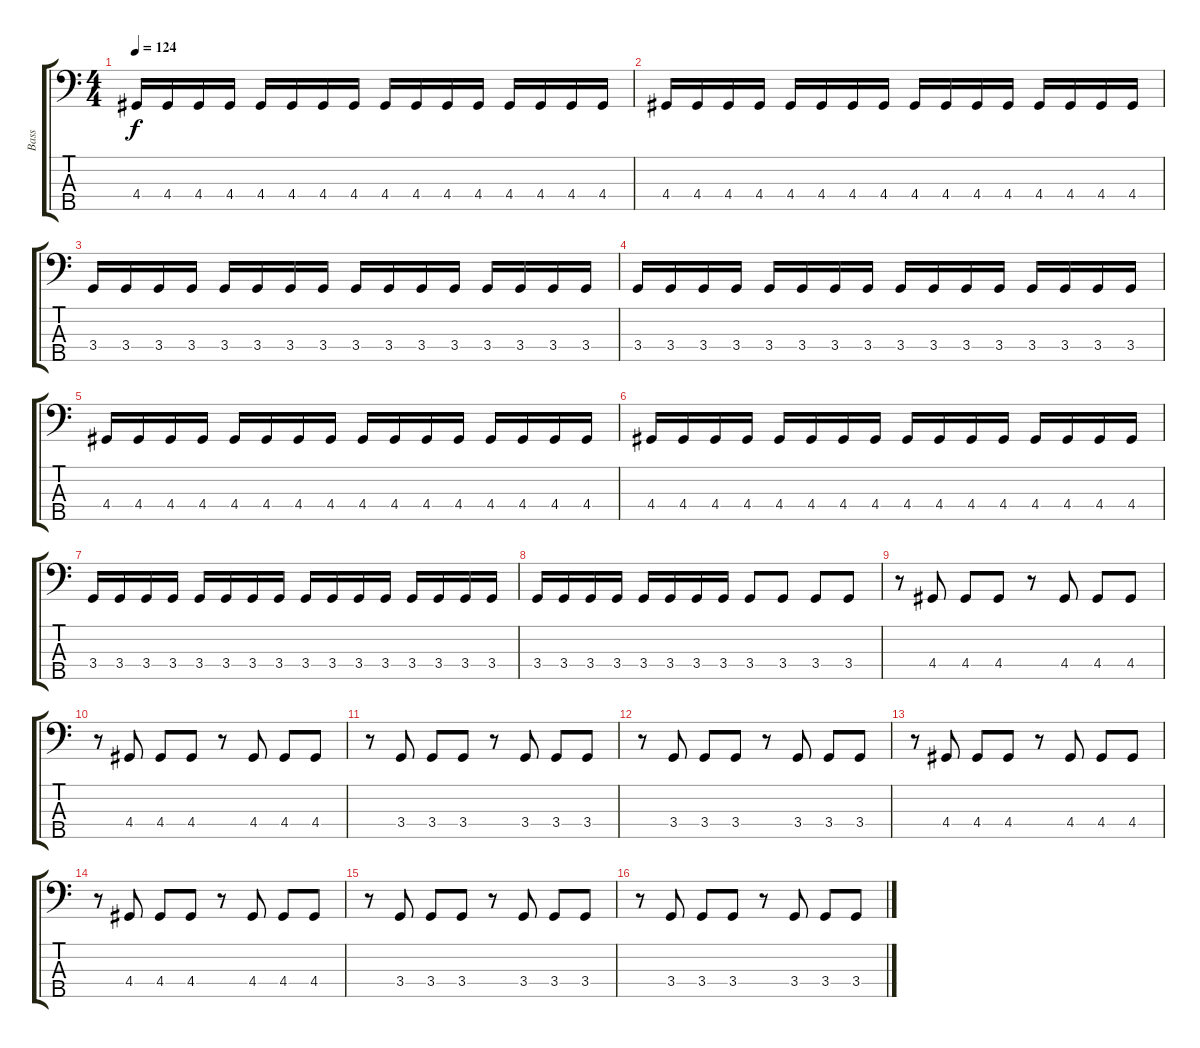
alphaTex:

\track ("Bass" "Bass") {instrument electricbassfinger}
\staff {score tabs}
\tuning (G2 D2 A1 E1 B0) {hide}
\ts (4 4)
\tempo 124
\clef f4
\ks c
4.4.16{dy f} 4.4.16 4.4.16 4.4.16 4.4.16 4.4.16 4.4.16 4.4.16 4.4.16 4.4.16 4.4.16 4.4.16 4.4.16 4.4.16 4.4.16 4.4.16 |
4.4.16 4.4.16 4.4.16 4.4.16 4.4.16 4.4.16 4.4.16 4.4.16 4.4.16 4.4.16 4.4.16 4.4.16 4.4.16 4.4.16 4.4.16 4.4.16 |
3.4.16 3.4.16 3.4.16 3.4.16 3.4.16 3.4.16 3.4.16 3.4.16 3.4.16 3.4.16 3.4.16 3.4.16 3.4.16 3.4.16 3.4.16 3.4.16 |
3.4.16 3.4.16 3.4.16 3.4.16 3.4.16 3.4.16 3.4.16 3.4.16 3.4.16 3.4.16 3.4.16 3.4.16 3.4.16 3.4.16 3.4.16 3.4.16 |
4.4.16 4.4.16 4.4.16 4.4.16 4.4.16 4.4.16 4.4.16 4.4.16 4.4.16 4.4.16 4.4.16 4.4.16 4.4.16 4.4.16 4.4.16 4.4.16 |
4.4.16 4.4.16 4.4.16 4.4.16 4.4.16 4.4.16 4.4.16 4.4.16 4.4.16 4.4.16 4.4.16 4.4.16 4.4.16 4.4.16 4.4.16 4.4.16 |
3.4.16 3.4.16 3.4.16 3.4.16 3.4.16 3.4.16 3.4.16 3.4.16 3.4.16 3.4.16 3.4.16 3.4.16 3.4.16 3.4.16 3.4.16 3.4.16 |
3.4.16 3.4.16 3.4.16 3.4.16 3.4.16 3.4.16 3.4.16 3.4.16 3.4.8 3.4.8 3.4.8 3.4.8 |
r.8 4.4.8 4.4.8 4.4.8 r.8 4.4.8 4.4.8 4.4.8 |
r.8 4.4.8 4.4.8 4.4.8 r.8 4.4.8 4.4.8 4.4.8 |
r.8 3.4.8 3.4.8 3.4.8 r.8 3.4.8 3.4.8 3.4.8 |
r.8 3.4.8 3.4.8 3.4.8 r.8 3.4.8 3.4.8 3.4.8 |
r.8 4.4.8 4.4.8 4.4.8 r.8 4.4.8 4.4.8 4.4.8 |
r.8 4.4.8 4.4.8 4.4.8 r.8 4.4.8 4.4.8 4.4.8 |
r.8 3.4.8 3.4.8 3.4.8 r.8 3.4.8 3.4.8 3.4.8 |
r.8 3.4.8 3.4.8 3.4.8 r.8 3.4.8 3.4.8 3.4.8
